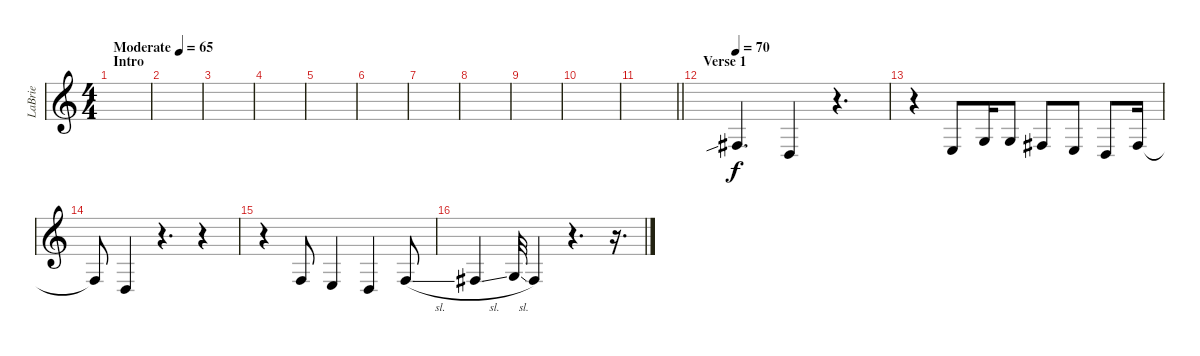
\track ("LaBrie" "LaBrie") {instrument clarinet}
\staff {score}
\tuning (E4 B3 G3 D3 A2 E2) {hide}
\ts (4 4)
\section ("" "Intro")
\tempo (65 "Moderate")
\clef g2
\ks c
|
|
|
|
|
|
|
|
|
|
\barLineRight lightlight
|
\section ("" "Verse 1")
\tempo 70
4.4{sib}.4{d} 0.4.4 r.4{d} |
r.4 2.4.8 0.3.16 0.3.8 4.4.8 2.4.8 0.4.8 4.4.16 |
4.4{t}.8 0.4.4 r.4{d} r.4 |
r.4 3.4.8 2.4.4 0.4.4 3.4{sl}.8 |
4.4{sl}.4 5.4{sl}.32 4.4.4 r.4{d} r.16{d}
